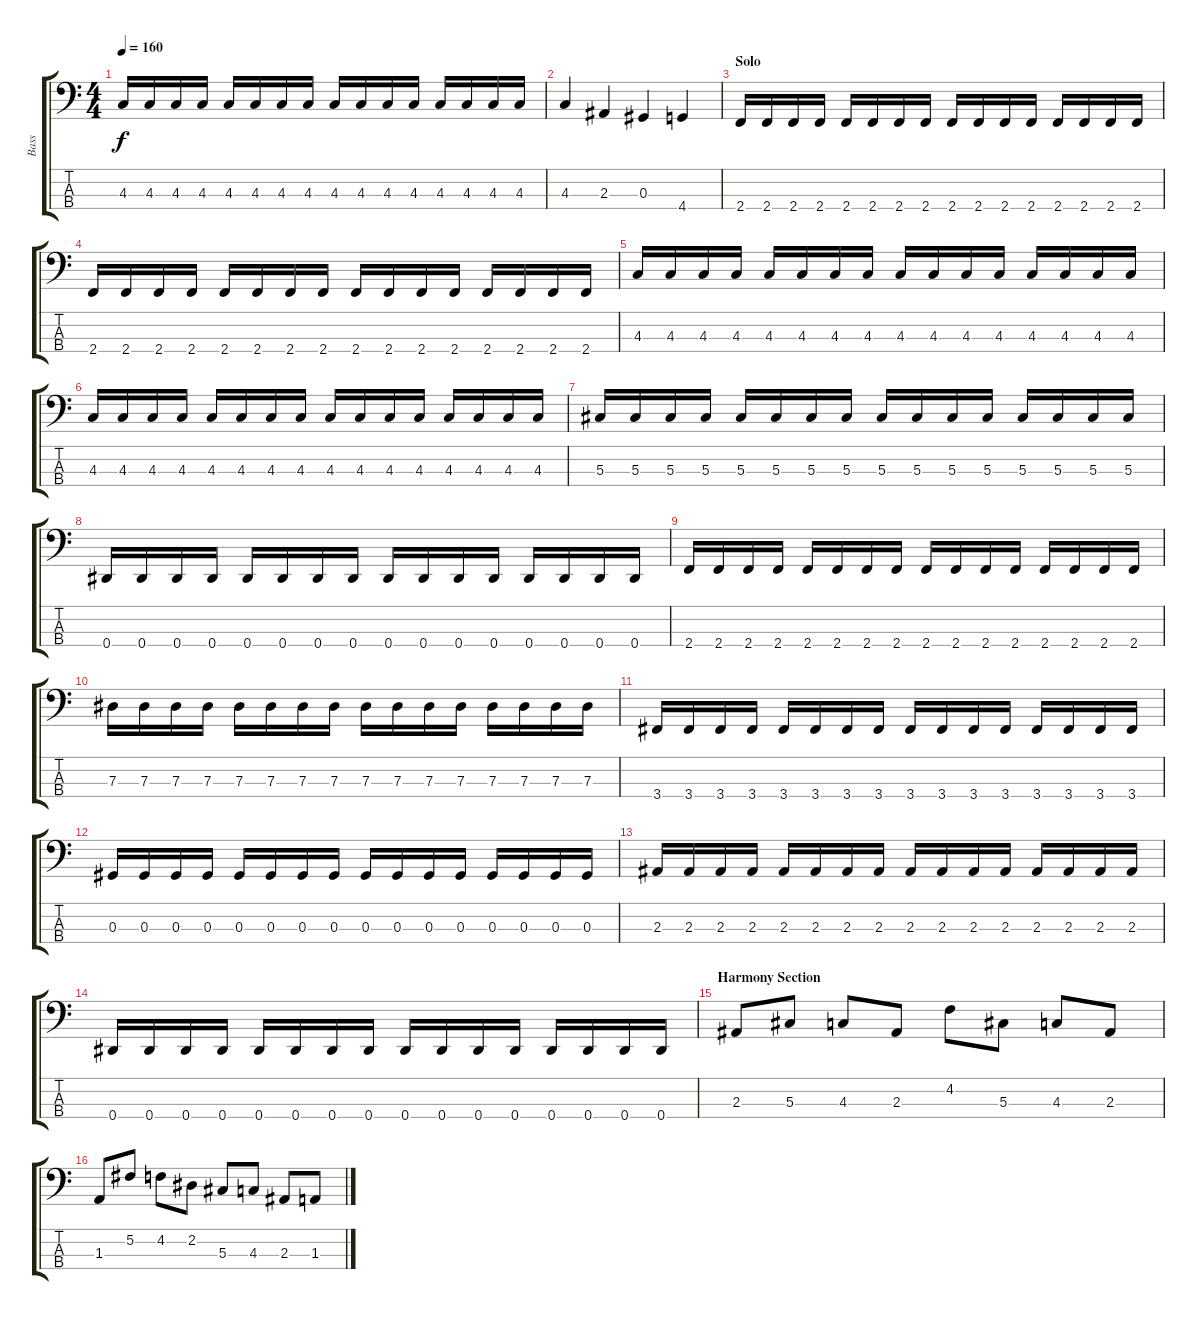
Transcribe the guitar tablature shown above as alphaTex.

\track ("Bass" "Bass") {instrument electricbassfinger}
\staff {score tabs}
\tuning (Gb2 Db2 Ab1 Eb1) {hide}
\ts (4 4)
\tempo 160
\clef f4
\ks c
4.3.16{dy f} 4.3.16 4.3.16 4.3.16 4.3.16 4.3.16 4.3.16 4.3.16 4.3.16 4.3.16 4.3.16 4.3.16 4.3.16 4.3.16 4.3.16 4.3.16 |
4.3.4 2.3.4 0.3.4 4.4.4 |
\section ("" "Solo")
2.4.16 2.4.16 2.4.16 2.4.16 2.4.16 2.4.16 2.4.16 2.4.16 2.4.16 2.4.16 2.4.16 2.4.16 2.4.16 2.4.16 2.4.16 2.4.16 |
2.4.16 2.4.16 2.4.16 2.4.16 2.4.16 2.4.16 2.4.16 2.4.16 2.4.16 2.4.16 2.4.16 2.4.16 2.4.16 2.4.16 2.4.16 2.4.16 |
4.3.16 4.3.16 4.3.16 4.3.16 4.3.16 4.3.16 4.3.16 4.3.16 4.3.16 4.3.16 4.3.16 4.3.16 4.3.16 4.3.16 4.3.16 4.3.16 |
4.3.16 4.3.16 4.3.16 4.3.16 4.3.16 4.3.16 4.3.16 4.3.16 4.3.16 4.3.16 4.3.16 4.3.16 4.3.16 4.3.16 4.3.16 4.3.16 |
5.3.16 5.3.16 5.3.16 5.3.16 5.3.16 5.3.16 5.3.16 5.3.16 5.3.16 5.3.16 5.3.16 5.3.16 5.3.16 5.3.16 5.3.16 5.3.16 |
0.4.16 0.4.16 0.4.16 0.4.16 0.4.16 0.4.16 0.4.16 0.4.16 0.4.16 0.4.16 0.4.16 0.4.16 0.4.16 0.4.16 0.4.16 0.4.16 |
2.4.16 2.4.16 2.4.16 2.4.16 2.4.16 2.4.16 2.4.16 2.4.16 2.4.16 2.4.16 2.4.16 2.4.16 2.4.16 2.4.16 2.4.16 2.4.16 |
7.3.16 7.3.16 7.3.16 7.3.16 7.3.16 7.3.16 7.3.16 7.3.16 7.3.16 7.3.16 7.3.16 7.3.16 7.3.16 7.3.16 7.3.16 7.3.16 |
3.4.16 3.4.16 3.4.16 3.4.16 3.4.16 3.4.16 3.4.16 3.4.16 3.4.16 3.4.16 3.4.16 3.4.16 3.4.16 3.4.16 3.4.16 3.4.16 |
0.3.16 0.3.16 0.3.16 0.3.16 0.3.16 0.3.16 0.3.16 0.3.16 0.3.16 0.3.16 0.3.16 0.3.16 0.3.16 0.3.16 0.3.16 0.3.16 |
2.3.16 2.3.16 2.3.16 2.3.16 2.3.16 2.3.16 2.3.16 2.3.16 2.3.16 2.3.16 2.3.16 2.3.16 2.3.16 2.3.16 2.3.16 2.3.16 |
0.4.16 0.4.16 0.4.16 0.4.16 0.4.16 0.4.16 0.4.16 0.4.16 0.4.16 0.4.16 0.4.16 0.4.16 0.4.16 0.4.16 0.4.16 0.4.16 |
\section ("" "Harmony Section")
2.3.8 5.3.8 4.3.8 2.3.8 4.2.8 5.3.8 4.3.8 2.3.8 |
1.3.8 5.2.8 4.2.8 2.2.8 5.3.8 4.3.8 2.3.8 1.3.8
